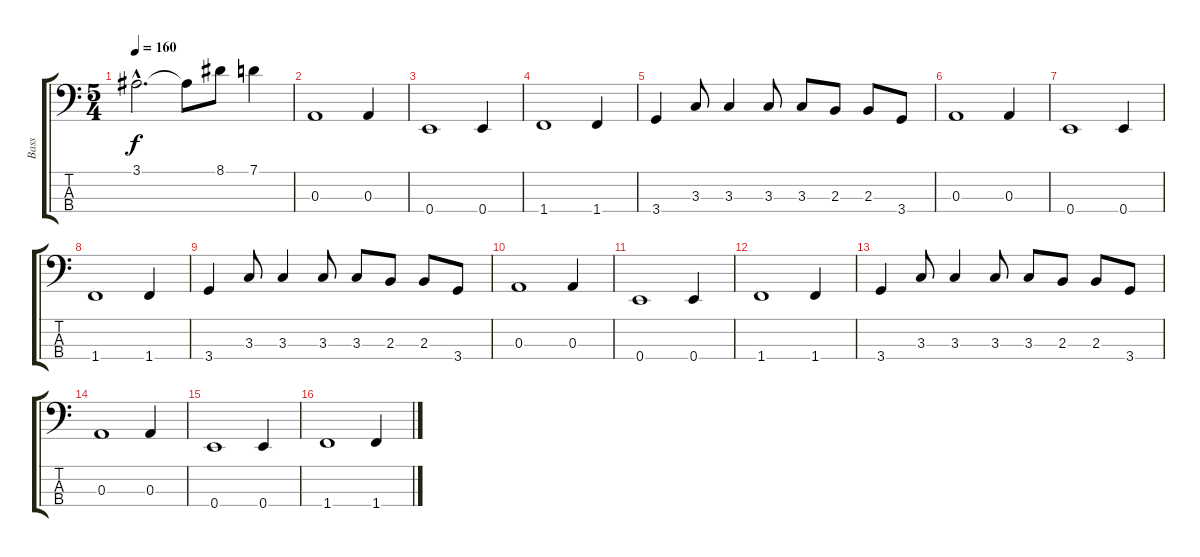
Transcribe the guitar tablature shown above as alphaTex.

\track ("Bass" "Bass") {instrument electricbassfinger}
\staff {score tabs}
\tuning (G2 D2 A1 E1) {hide}
\ts (5 4)
\tempo 160
\clef f4
\ks c
3.1{hac}.2{d dy f} 3.1{t}.8 8.1.8 7.1.4 |
0.3.1 0.3.4 |
0.4.1 0.4.4 |
1.4.1 1.4.4 |
3.4.4 3.3.8 3.3.4 3.3.8 3.3.8 2.3.8 2.3.8 3.4.8 |
0.3.1 0.3.4 |
0.4.1 0.4.4 |
1.4.1 1.4.4 |
3.4.4 3.3.8 3.3.4 3.3.8 3.3.8 2.3.8 2.3.8 3.4.8 |
0.3.1 0.3.4 |
0.4.1 0.4.4 |
1.4.1 1.4.4 |
3.4.4 3.3.8 3.3.4 3.3.8 3.3.8 2.3.8 2.3.8 3.4.8 |
0.3.1 0.3.4 |
0.4.1 0.4.4 |
1.4.1 1.4.4
